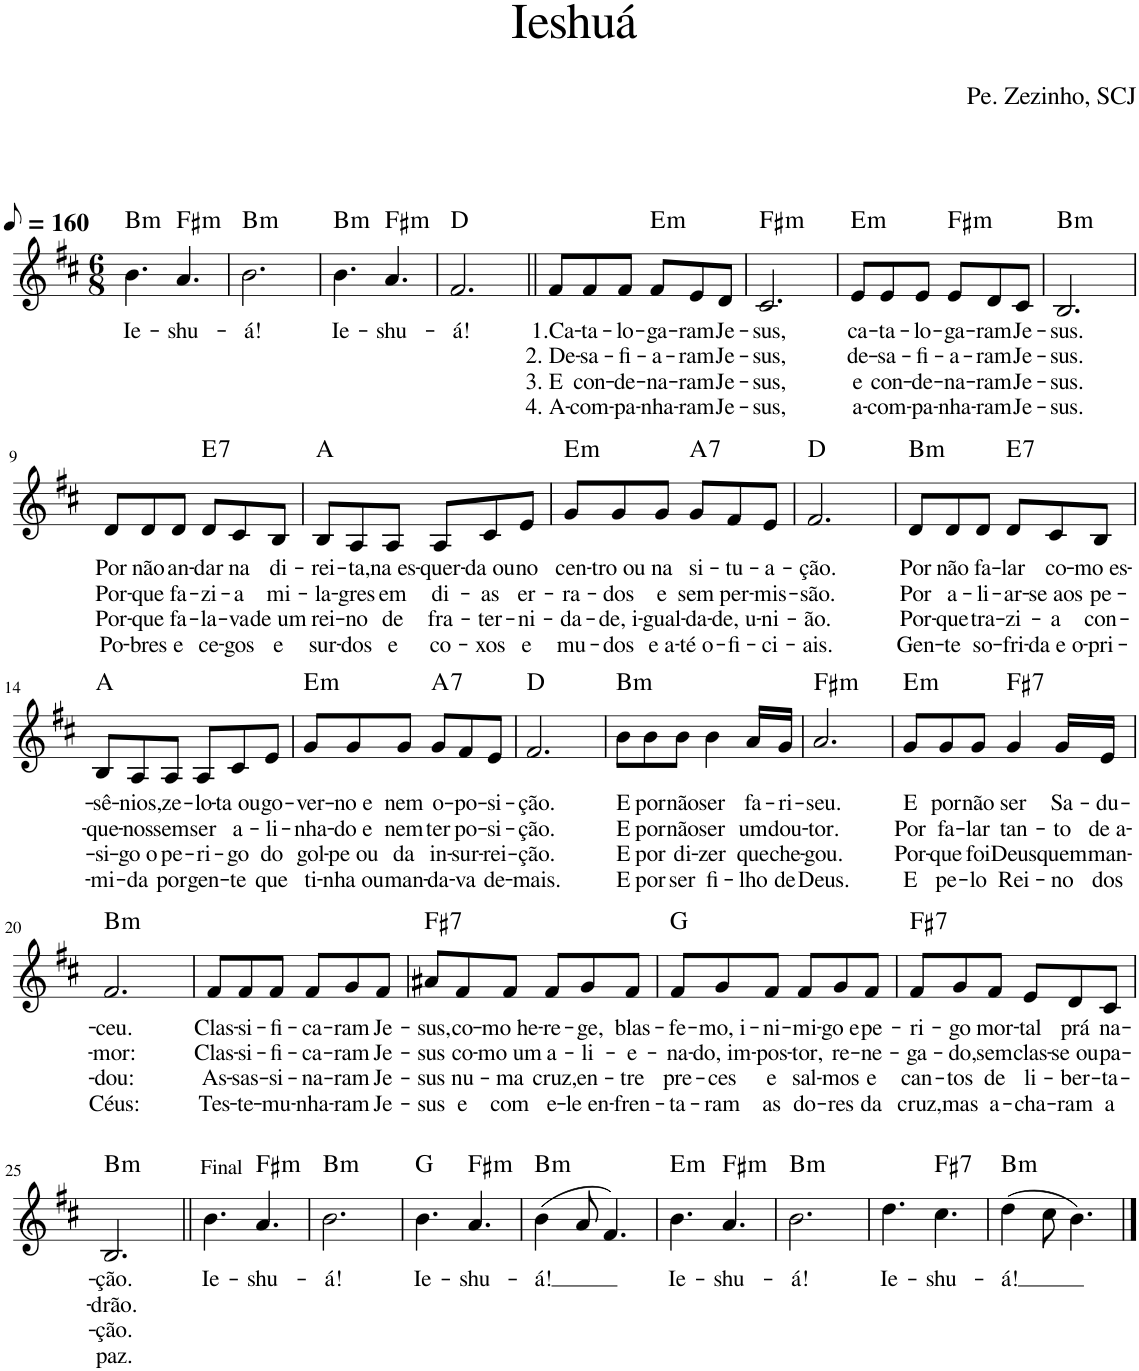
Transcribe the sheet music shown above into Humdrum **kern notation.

**kern	**text	**text	**text	**text	**harte
*part1	*part1	*part1	*part1	*part1	*part1
*staff1	*staff1	*staff1	*staff1	*staff1	*
*I"Voz	*	*	*	*	*
*I'Vo.	*	*	*	*	*
*clefG2	*	*	*	*	*
*k[f#c#]	*	*	*	*	*
*M6/8	*	*	*	*	*
*MM80	*	*	*	*	*
=1	=1	=1	=1	=1	=1
!	!LO:LY:b	!	!	!	!LO:H:kt=m
4.b\	Ie-	.	.	.	B:min
!	!LO:LY:b	!	!	!	!LO:H:kt=m
4.a/	-shu-	.	.	.	F#:min
=2	=2	=2	=2	=2	=2
!	!LO:LY:b	!	!	!	!LO:H:kt=m
2.b\	-á!	.	.	.	B:min
=3	=3	=3	=3	=3	=3
!	!LO:LY:b	!	!	!	!LO:H:kt=m
4.b\	Ie-	.	.	.	B:min
!	!LO:LY:b	!	!	!	!LO:H:kt=m
4.a/	-shu-	.	.	.	F#:min
=4	=4	=4	=4	=4	=4
!	!LO:LY:b	!	!	!	!
2.f#/	-á!	.	.	.	D:maj
=5||	=5||	=5||	=5||	=5||	=5||
!	!LO:LY:b	!LO:LY:b	!LO:LY:b	!LO:LY:b	!
8f#/L	1.Ca-	2. De-	3. E	4. A-	.
!	!LO:LY:b	!LO:LY:b	!LO:LY:b	!LO:LY:b	!
8f#/	-ta-	-sa-	con-	-com-	.
!	!LO:LY:b	!LO:LY:b	!LO:LY:b	!LO:LY:b	!
8f#/J	-lo-	-fi-	-de-	-pa-	.
!	!LO:LY:b	!LO:LY:b	!LO:LY:b	!LO:LY:b	!LO:H:kt=m
8f#/L	-ga-	-a-	-na-	-nha-	E:min
!	!LO:LY:b	!LO:LY:b	!LO:LY:b	!LO:LY:b	!
8e/	-ram	-ram	-ram	-ram	.
!	!LO:LY:b	!LO:LY:b	!LO:LY:b	!LO:LY:b	!
8d/J	Je-	Je-	Je-	Je-	.
=6	=6	=6	=6	=6	=6
!	!LO:LY:b	!LO:LY:b	!LO:LY:b	!LO:LY:b	!LO:H:kt=m
2.c#/	-sus,	-sus,	-sus,	-sus,	F#:min
=7	=7	=7	=7	=7	=7
!	!LO:LY:b	!LO:LY:b	!LO:LY:b	!LO:LY:b	!LO:H:kt=m
8e/L	ca-	de-	e	a-	E:min
!	!LO:LY:b	!LO:LY:b	!LO:LY:b	!LO:LY:b	!
8e/	-ta-	-sa-	con-	-com-	.
!	!LO:LY:b	!LO:LY:b	!LO:LY:b	!LO:LY:b	!
8e/J	-lo-	-fi-	-de-	-pa-	.
!	!LO:LY:b	!LO:LY:b	!LO:LY:b	!LO:LY:b	!LO:H:kt=m
8e/L	-ga-	-a-	-na-	-nha-	F#:min
!	!LO:LY:b	!LO:LY:b	!LO:LY:b	!LO:LY:b	!
8d/	-ram	-ram	-ram	-ram	.
!	!LO:LY:b	!LO:LY:b	!LO:LY:b	!LO:LY:b	!
8c#/J	Je-	Je-	Je-	Je-	.
=8	=8	=8	=8	=8	=8
!	!LO:LY:b	!LO:LY:b	!LO:LY:b	!LO:LY:b	!LO:H:kt=m
2.B/	-sus.	-sus.	-sus.	-sus.	B:min
!!LO:LB:g=z
=9	=9	=9	=9	=9	=9
!	!LO:LY:b	!LO:LY:b	!LO:LY:b	!LO:LY:b	!
8d/L	Por	Por-	Por-	Po-	.
!	!LO:LY:b	!LO:LY:b	!LO:LY:b	!LO:LY:b	!
8d/	não	-que	-que	-bres	.
!	!LO:LY:b	!LO:LY:b	!LO:LY:b	!LO:LY:b	!
8d/J	an-	fa-	fa-	e	.
!	!LO:LY:b	!LO:LY:b	!LO:LY:b	!LO:LY:b	!LO:H:kt=7
8d/L	-dar	-zi-	-la-	ce-	E:7
!	!LO:LY:b	!LO:LY:b	!LO:LY:b	!LO:LY:b	!
8c#/	na	-a	-va	-gos	.
!	!LO:LY:b	!LO:LY:b	!LO:LY:b	!LO:LY:b	!
8B/J	di-	mi-	de um	e	.
=10	=10	=10	=10	=10	=10
!	!LO:LY:b	!LO:LY:b	!LO:LY:b	!LO:LY:b	!
8B/L	-rei-	-la-	rei-	sur-	A:maj
!	!LO:LY:b	!LO:LY:b	!LO:LY:b	!LO:LY:b	!
8A/	-ta,	-gres	-no	-dos	.
!	!LO:LY:b	!LO:LY:b	!LO:LY:b	!LO:LY:b	!
8A/J	na es-	em	de	e	.
!	!LO:LY:b	!LO:LY:b	!LO:LY:b	!LO:LY:b	!
8A/L	-quer-	di-	fra-	co-	.
!	!LO:LY:b	!LO:LY:b	!LO:LY:b	!LO:LY:b	!
8c#/	-da ou	-as	-ter-	-xos	.
!	!LO:LY:b	!LO:LY:b	!LO:LY:b	!LO:LY:b	!
8e/J	no	er-	-ni-	e	.
=11	=11	=11	=11	=11	=11
!	!LO:LY:b	!LO:LY:b	!LO:LY:b	!LO:LY:b	!LO:H:kt=m
8g/L	cen-	-ra-	-da-	mu-	E:min
!	!LO:LY:b	!LO:LY:b	!LO:LY:b	!LO:LY:b	!
8g/	-tro ou	-dos	-de, i-	-dos	.
!	!LO:LY:b	!LO:LY:b	!LO:LY:b	!LO:LY:b	!
8g/J	na	e	-gual-	e a-	.
!	!LO:LY:b	!LO:LY:b	!LO:LY:b	!LO:LY:b	!LO:H:kt=7
8g/L	si-	sem	-da-	-té o-	A:7
!	!LO:LY:b	!LO:LY:b	!LO:LY:b	!LO:LY:b	!
8f#/	-tu-	per-	-de, u-	-fi-	.
!	!LO:LY:b	!LO:LY:b	!LO:LY:b	!LO:LY:b	!
8e/J	-a-	-mis-	-ni-	-ci-	.
=12	=12	=12	=12	=12	=12
!	!LO:LY:b	!LO:LY:b	!LO:LY:b	!LO:LY:b	!
2.f#/	-ção.	-são.	-ão.	-ais.	D:maj
=13	=13	=13	=13	=13	=13
!	!LO:LY:b	!LO:LY:b	!LO:LY:b	!LO:LY:b	!LO:H:kt=m
8d/L	Por	Por	Por-	Gen-	B:min
!	!LO:LY:b	!LO:LY:b	!LO:LY:b	!LO:LY:b	!
8d/	não	a-	-que	-te	.
!	!LO:LY:b	!LO:LY:b	!LO:LY:b	!LO:LY:b	!
8d/J	fa-	-li-	tra-	so-	.
!	!LO:LY:b	!LO:LY:b	!LO:LY:b	!LO:LY:b	!LO:H:kt=7
8d/L	-lar	-ar-	-zi-	-fri-	E:7
!	!LO:LY:b	!LO:LY:b	!LO:LY:b	!LO:LY:b	!
8c#/	co-	-se aos	-a	-da e o-	.
!	!LO:LY:b	!LO:LY:b	!LO:LY:b	!LO:LY:b	!
8B/J	-mo es-	pe-	con-	-pri-	.
!!LO:LB:g=z
=14	=14	=14	=14	=14	=14
!	!LO:LY:b	!LO:LY:b	!LO:LY:b	!LO:LY:b	!
8B/L	-sê-	-que-	-si-	-mi-	A:maj
!	!LO:LY:b	!LO:LY:b	!LO:LY:b	!LO:LY:b	!
8A/	-nios,	-nos	-go o	-da	.
!	!LO:LY:b	!LO:LY:b	!LO:LY:b	!LO:LY:b	!
8A/J	ze-	sem	pe-	por	.
!	!LO:LY:b	!LO:LY:b	!LO:LY:b	!LO:LY:b	!
8A/L	-lo-	ser	-ri-	gen-	.
!	!LO:LY:b	!LO:LY:b	!LO:LY:b	!LO:LY:b	!
8c#/	-ta ou	a-	-go	-te	.
!	!LO:LY:b	!LO:LY:b	!LO:LY:b	!LO:LY:b	!
8e/J	go-	-li-	do	que	.
=15	=15	=15	=15	=15	=15
!	!LO:LY:b	!LO:LY:b	!LO:LY:b	!LO:LY:b	!LO:H:kt=m
8g/L	-ver-	-nha-	gol-	ti-	E:min
!	!LO:LY:b	!LO:LY:b	!LO:LY:b	!LO:LY:b	!
8g/	-no e	-do e	-pe ou	-nha ou	.
!	!LO:LY:b	!LO:LY:b	!LO:LY:b	!LO:LY:b	!
8g/J	nem	nem	da	man-	.
!	!LO:LY:b	!LO:LY:b	!LO:LY:b	!LO:LY:b	!LO:H:kt=7
8g/L	o-	ter	in-	-da-	A:7
!	!LO:LY:b	!LO:LY:b	!LO:LY:b	!LO:LY:b	!
8f#/	-po-	po-	-sur-	-va	.
!	!LO:LY:b	!LO:LY:b	!LO:LY:b	!LO:LY:b	!
8e/J	-si-	-si-	-rei-	de-	.
=16	=16	=16	=16	=16	=16
!	!LO:LY:b	!LO:LY:b	!LO:LY:b	!LO:LY:b	!
2.f#/	-ção.	-ção.	-ção.	-mais.	D:maj
=17	=17	=17	=17	=17	=17
!	!LO:LY:b	!LO:LY:b	!LO:LY:b	!LO:LY:b	!LO:H:kt=m
8b\L	E	E	E	E	B:min
!	!LO:LY:b	!LO:LY:b	!LO:LY:b	!LO:LY:b	!
8b\	por	por	por	por	.
!	!LO:LY:b	!LO:LY:b	!LO:LY:b	!LO:LY:b	!
8b\J	não	não	di-	ser	.
!	!LO:LY:b	!LO:LY:b	!LO:LY:b	!LO:LY:b	!
4b\	ser	ser	-zer	fi-	.
!	!LO:LY:b	!LO:LY:b	!LO:LY:b	!LO:LY:b	!
16a/LL	fa-	um	que	-lho	.
!	!LO:LY:b	!LO:LY:b	!LO:LY:b	!LO:LY:b	!
16g/JJ	-ri-	dou-	che-	de	.
=18	=18	=18	=18	=18	=18
!	!LO:LY:b	!LO:LY:b	!LO:LY:b	!LO:LY:b	!LO:H:kt=m
2.a/	-seu.	-tor.	-gou.	Deus.	F#:min
=19	=19	=19	=19	=19	=19
!	!LO:LY:b	!LO:LY:b	!LO:LY:b	!LO:LY:b	!LO:H:kt=m
8g/L	E	Por	Por-	E	E:min
!	!LO:LY:b	!LO:LY:b	!LO:LY:b	!LO:LY:b	!
8g/	por	fa-	-que	pe-	.
!	!LO:LY:b	!LO:LY:b	!LO:LY:b	!LO:LY:b	!
8g/J	não	-lar	foi	-lo	.
!	!LO:LY:b	!LO:LY:b	!LO:LY:b	!LO:LY:b	!LO:H:kt=7
4g/	ser	tan-	Deus	Rei-	F#:7
!	!LO:LY:b	!LO:LY:b	!LO:LY:b	!LO:LY:b	!
16g/LL	Sa-	-to	quem	-no	.
!	!LO:LY:b	!LO:LY:b	!LO:LY:b	!LO:LY:b	!
16e/JJ	-du-	de a-	man-	dos	.
!!LO:LB:g=z
=20	=20	=20	=20	=20	=20
!	!LO:LY:b	!LO:LY:b	!LO:LY:b	!LO:LY:b	!LO:H:kt=m
2.f#/	-ceu.	-mor:	-dou:	Céus:	B:min
=21	=21	=21	=21	=21	=21
!	!LO:LY:b	!LO:LY:b	!LO:LY:b	!LO:LY:b	!
8f#/L	Clas-	Clas-	As-	Tes-	.
!	!LO:LY:b	!LO:LY:b	!LO:LY:b	!LO:LY:b	!
8f#/	-si-	-si-	-sas-	-te-	.
!	!LO:LY:b	!LO:LY:b	!LO:LY:b	!LO:LY:b	!
8f#/J	-fi-	-fi-	-si-	-mu-	.
!	!LO:LY:b	!LO:LY:b	!LO:LY:b	!LO:LY:b	!
8f#/L	-ca-	-ca-	-na-	-nha-	.
!	!LO:LY:b	!LO:LY:b	!LO:LY:b	!LO:LY:b	!
8g/	-ram	-ram	-ram	-ram	.
!	!LO:LY:b	!LO:LY:b	!LO:LY:b	!LO:LY:b	!
8f#/J	Je-	Je-	Je-	Je-	.
=22	=22	=22	=22	=22	=22
!	!LO:LY:b	!LO:LY:b	!LO:LY:b	!LO:LY:b	!LO:H:kt=7
8a#X/L	-sus,	-sus	-sus	-sus	F#:7
!	!LO:LY:b	!LO:LY:b	!LO:LY:b	!LO:LY:b	!
8f#/	co-	co-	nu-	e	.
!	!LO:LY:b	!LO:LY:b	!LO:LY:b	!LO:LY:b	!
8f#/J	-mo he-	-mo um	-ma	com	.
!	!LO:LY:b	!LO:LY:b	!LO:LY:b	!LO:LY:b	!
8f#/L	-re-	a-	cruz,	e-	.
!	!LO:LY:b	!LO:LY:b	!LO:LY:b	!LO:LY:b	!
8g/	-ge,	-li-	en-	-le en-	.
!	!LO:LY:b	!LO:LY:b	!LO:LY:b	!LO:LY:b	!
8f#/J	blas-	-e-	-tre	-fren-	.
=23	=23	=23	=23	=23	=23
!	!LO:LY:b	!LO:LY:b	!LO:LY:b	!LO:LY:b	!
8f#/L	-fe-	-na-	pre-	-ta-	G:maj
!	!LO:LY:b	!LO:LY:b	!LO:LY:b	!LO:LY:b	!
8g/	-mo, i-	-do, im-	-ces	-ram	.
!	!LO:LY:b	!LO:LY:b	!LO:LY:b	!LO:LY:b	!
8f#/J	-ni-	-pos-	e	as	.
!	!LO:LY:b	!LO:LY:b	!LO:LY:b	!LO:LY:b	!
8f#/L	-mi-	-tor,	sal-	do-	.
!	!LO:LY:b	!LO:LY:b	!LO:LY:b	!LO:LY:b	!
8g/	-go e	re-	-mos	-res	.
!	!LO:LY:b	!LO:LY:b	!LO:LY:b	!LO:LY:b	!
8f#/J	pe-	-ne-	e	da	.
=24	=24	=24	=24	=24	=24
!	!LO:LY:b	!LO:LY:b	!LO:LY:b	!LO:LY:b	!LO:H:kt=7
8f#/L	-ri-	-ga-	can-	cruz,	F#:7
!	!LO:LY:b	!LO:LY:b	!LO:LY:b	!LO:LY:b	!
8g/	-go	-do,	-tos	mas	.
!	!LO:LY:b	!LO:LY:b	!LO:LY:b	!LO:LY:b	!
8f#/J	mor-	sem	de	a-	.
!	!LO:LY:b	!LO:LY:b	!LO:LY:b	!LO:LY:b	!
8e/L	-tal	clas-	li-	-cha-	.
!	!LO:LY:b	!LO:LY:b	!LO:LY:b	!LO:LY:b	!
8d/	prá	-se ou	-ber-	-ram	.
!	!LO:LY:b	!LO:LY:b	!LO:LY:b	!LO:LY:b	!
8c#/J	na-	pa-	-ta-	a	.
!!LO:LB:g=z
=25	=25	=25	=25	=25	=25
!	!LO:LY:b	!LO:LY:b	!LO:LY:b	!LO:LY:b	!LO:H:kt=m
2.B/	-ção.	-drão.	-ção.	paz.	B:min
=26||	=26||	=26||	=26||	=26||	=26||
!LO:TX:a:t=Final	!	!	!	!	!
!	!LO:LY:b	!	!	!	!
4.b\	Ie-	.	.	.	.
!	!LO:LY:b	!	!	!	!LO:H:kt=m
4.a/	-shu-	.	.	.	F#:min
=27	=27	=27	=27	=27	=27
!	!LO:LY:b	!	!	!	!LO:H:kt=m
2.b\	-á!	.	.	.	B:min
=28	=28	=28	=28	=28	=28
!	!LO:LY:b	!	!	!	!
4.b\	Ie-	.	.	.	G:maj
!	!LO:LY:b	!	!	!	!LO:H:kt=m
4.a/	-shu-	.	.	.	F#:min
=29	=29	=29	=29	=29	=29
!	!LO:LY:b	!	!	!	!LO:H:kt=m
(4b\	-á!	.	.	.	B:min
8a/	.	.	.	.	.
4.f#/)	.	.	.	.	.
=30	=30	=30	=30	=30	=30
!	!LO:LY:b	!	!	!	!LO:H:kt=m
4.b\	Ie-	.	.	.	E:min
!	!LO:LY:b	!	!	!	!LO:H:kt=m
4.a/	-shu-	.	.	.	F#:min
=31	=31	=31	=31	=31	=31
!	!LO:LY:b	!	!	!	!LO:H:kt=m
2.b\	-á!	.	.	.	B:min
=32	=32	=32	=32	=32	=32
!	!LO:LY:b	!	!	!	!
4.dd\	Ie-	.	.	.	.
!	!LO:LY:b	!	!	!	!LO:H:kt=7
4.cc#\	-shu-	.	.	.	F#:7
=33	=33	=33	=33	=33	=33
!	!LO:LY:b	!	!	!	!LO:H:kt=m
(4dd\	-á!	.	.	.	B:min
8cc#\	.	.	.	.	.
4.b\)	.	.	.	.	.
==	==	==	==	==	==
*-	*-	*-	*-	*-	*-
